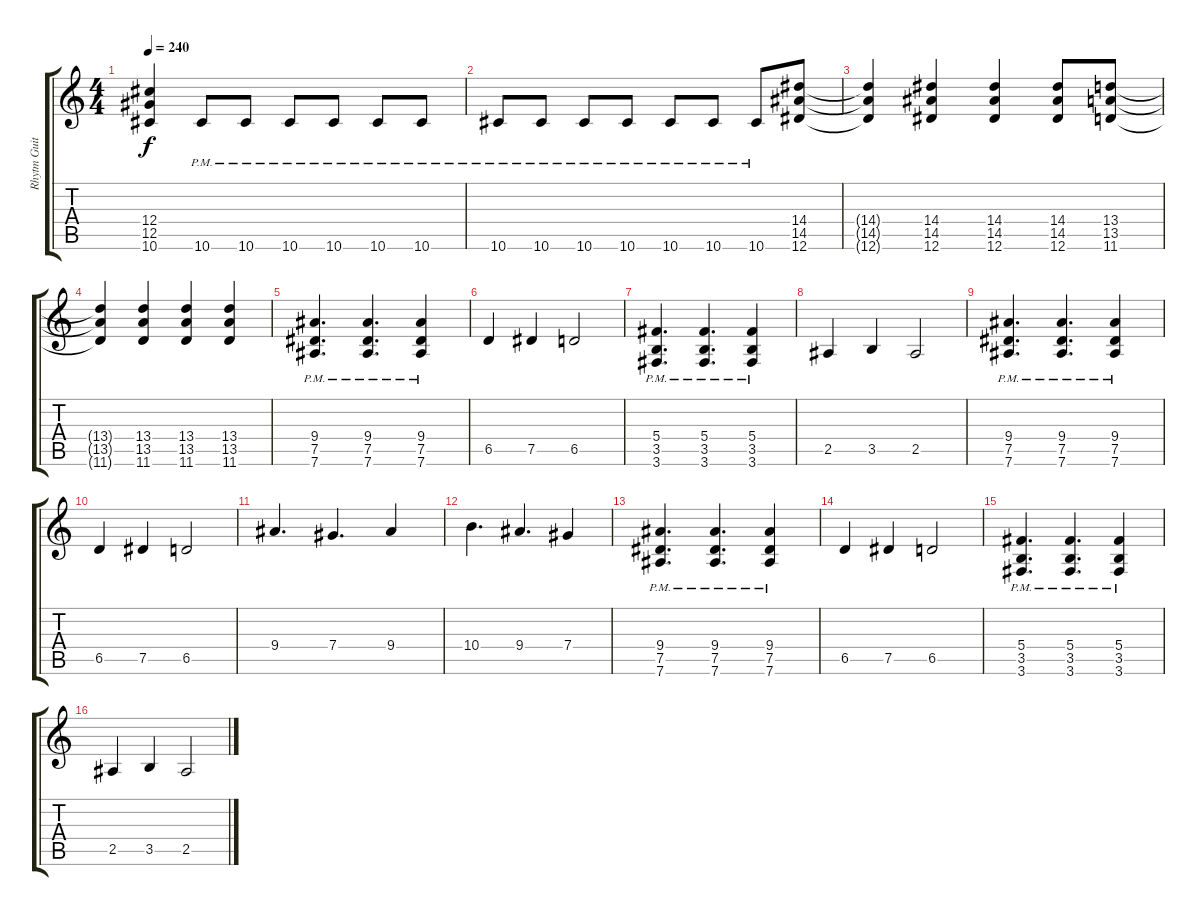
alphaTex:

\track ("Rhytm Guitar 1" "Rhytm Guit") {instrument distortionguitar}
\staff {score tabs}
\tuning (Eb4 Bb3 Gb3 Db3 Ab2 Eb2) {hide}
\ts (4 4)
\tempo 240
\clef g2
\ks c
(12.4{t} 12.5{t} 10.6{t}).4{dy f} 10.6{pm}.8 10.6{pm}.8 10.6{pm}.8 10.6{pm}.8 10.6{pm}.8 10.6{pm}.8 |
10.6{pm}.8 10.6{pm}.8 10.6{pm}.8 10.6{pm}.8 10.6{pm}.8 10.6{pm}.8 10.6{pm}.8 (14.4 14.5 12.6).8 |
(14.4{t} 14.5{t} 12.6{t}).4 (14.4 14.5 12.6).4 (14.4 14.5 12.6).4 (14.4 14.5 12.6).8 (13.4 13.5 11.6).8 |
(13.4{t} 13.5{t} 11.6{t}).4 (13.4 13.5 11.6).4 (13.4 13.5 11.6).4 (13.4 13.5 11.6).4 |
(9.4{pm} 7.5{pm} 7.6).4{d} (9.4{pm} 7.5{pm} 7.6).4{d} (9.4{pm} 7.5{pm} 7.6).4 |
6.5.4 7.5.4 6.5.2 |
(5.4{pm} 3.5{pm} 3.6).4{d} (5.4{pm} 3.5{pm} 3.6).4{d} (5.4{pm} 3.5{pm} 3.6).4 |
2.5.4 3.5.4 2.5.2 |
(9.4{pm} 7.5{pm} 7.6).4{d} (9.4{pm} 7.5{pm} 7.6).4{d} (9.4{pm} 7.5{pm} 7.6).4 |
6.5.4 7.5.4 6.5.2 |
9.4.4{d} 7.4.4{d} 9.4.4 |
10.4.4{d} 9.4.4{d} 7.4.4 |
(9.4{pm} 7.5{pm} 7.6).4{d} (9.4{pm} 7.5{pm} 7.6).4{d} (9.4{pm} 7.5{pm} 7.6).4 |
6.5.4 7.5.4 6.5.2 |
(5.4{pm} 3.5{pm} 3.6).4{d} (5.4{pm} 3.5{pm} 3.6).4{d} (5.4{pm} 3.5{pm} 3.6).4 |
2.5.4 3.5.4 2.5.2
